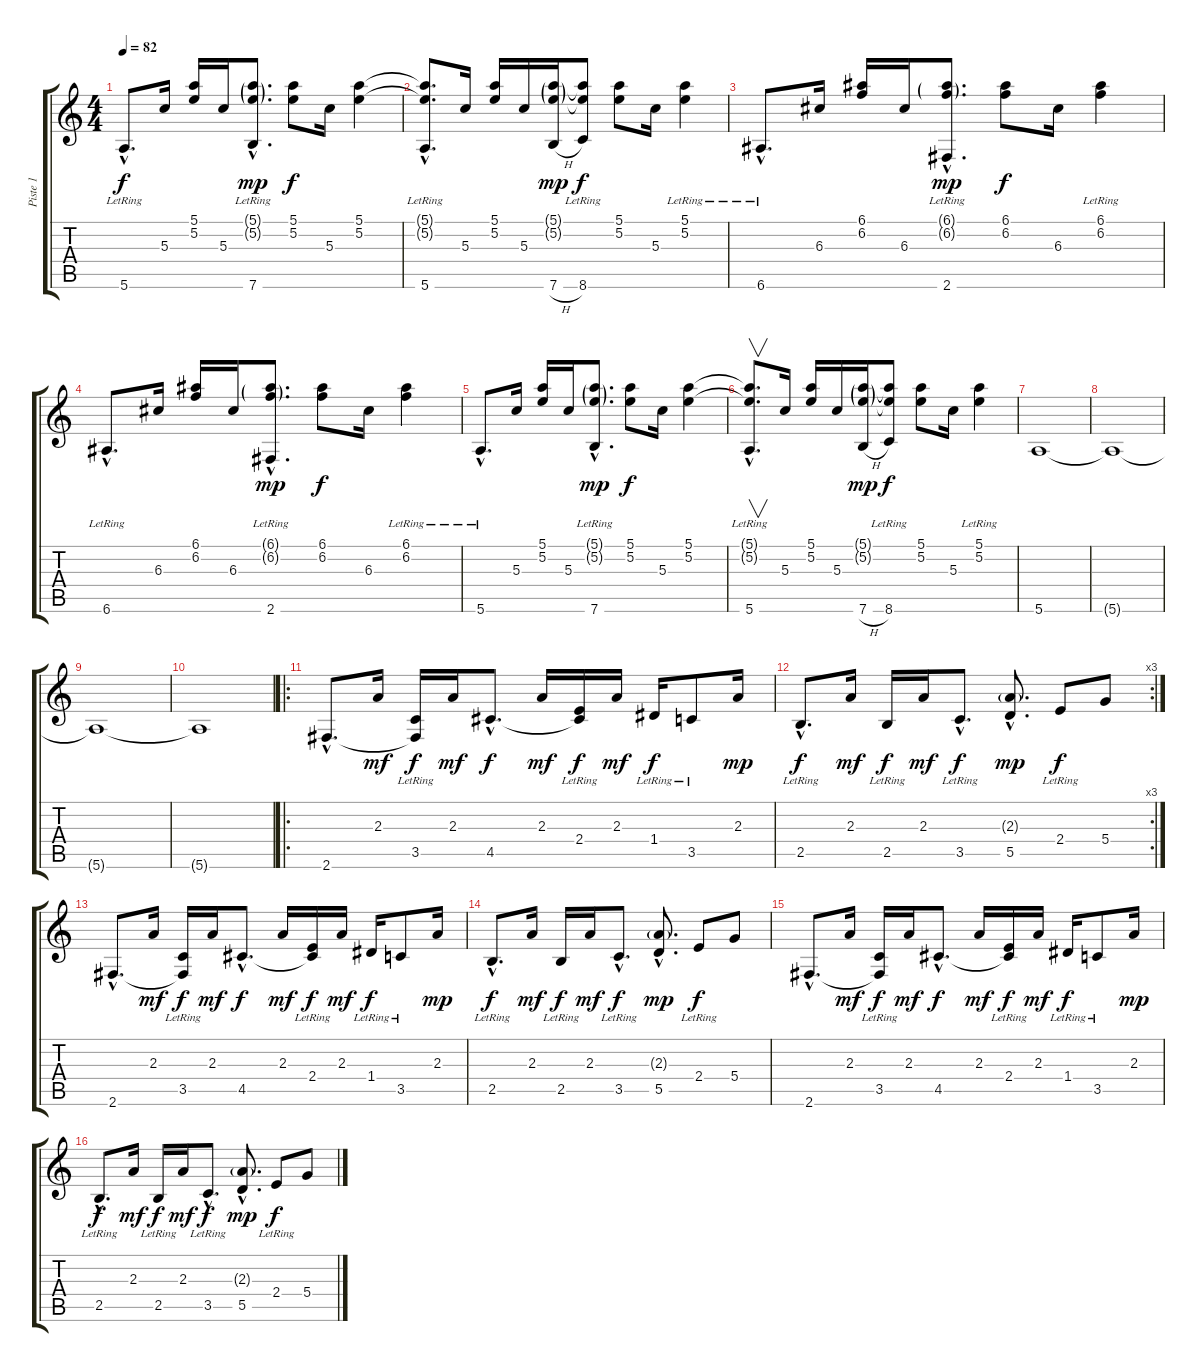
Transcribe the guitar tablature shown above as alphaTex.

\track ("Piste 1" "Piste 1") {instrument acousticguitarsteel}
\staff {score tabs}
\tuning (E4 B3 G3 D3 A2 E2) {hide}
\ts (4 4)
\tempo 82
\clef g2
\ks c
5.6{hac lr}.8{d dy f} 5.3.16 (5.1 5.2).16 5.3.16 (5.1{g hac} 5.2{g hac} 7.6{hac lr}).8{d dy mp} (5.1 5.2).8{dy f} 5.3.16 (5.1 5.2).4 |
(5.1{hac t} 5.2{hac t} 5.6{hac lr}).8{d} 5.3.16 (5.1 5.2).16 5.3.16 (5.1{g} 5.2{g} 7.6{h}).16{dy mp} (5.1{t} 5.2{t} 8.6{lr}).8{dy f} (5.1 5.2).8 5.3.16 (5.1{lr} 5.2{lr}).4 |
6.6{hac lr}.8{d} 6.3.16 (6.1 6.2).16 6.3.16 (6.1{g hac} 6.2{g hac} 2.6{hac lr}).8{d dy mp} (6.1 6.2).8{dy f} 6.3.16 (6.1{lr} 6.2{lr}).4 |
6.6{hac lr}.8{d} 6.3.16 (6.1 6.2).16 6.3.16 (6.1{g hac} 6.2{g hac} 2.6{hac lr}).8{d dy mp} (6.1 6.2).8{dy f} 6.3.16 (6.1{lr} 6.2{lr}).4 |
5.6{hac lr}.8{d} 5.3.16 (5.1 5.2).16 5.3.16 (5.1{g hac} 5.2{g hac} 7.6{hac lr}).8{d dy mp} (5.1 5.2).8{dy f} 5.3.16 (5.1 5.2).4 |
(5.1{hac t} 5.2{hac t} 5.6{hac lr}).8{v d} 5.3.16 (5.1 5.2).16 5.3.16 (5.1{g} 5.2{g} 7.6{h}).16{dy mp} (5.1{t} 5.2{t} 8.6{lr}).8{dy f} (5.1 5.2).8 5.3.16 (5.1{lr} 5.2{lr}).4 |
5.6.1 |
5.6{t}.1 |
5.6{t}.1 |
5.6{t}.1 |
\ro
2.6{hac}.8{d} 2.3.16{dy mf} (3.5{lr} 2.6{t}).16{dy f} 2.3.16{dy mf} 4.5{hac}.8{d dy f} 2.3.16{dy mf} (2.4{lr} 4.5{t}).16{dy f} 2.3.16{dy mf} 1.4{lr}.16{dy f} 3.5{lr}.8 2.3.16{dy mp} |
\rc 3
2.5{hac lr}.8{d dy f} 2.3.16{dy mf} 2.5{lr}.16{dy f} 2.3.16{dy mf} 3.5{hac lr}.8{d dy f} (2.3{g hac} 5.5{hac}).8{d dy mp} 2.4{lr}.8{dy f} 5.4.8 |
2.6{hac}.8{d} 2.3.16{dy mf} (3.5{lr} 2.6{t}).16{dy f} 2.3.16{dy mf} 4.5{hac}.8{d dy f} 2.3.16{dy mf} (2.4{lr} 4.5{t}).16{dy f} 2.3.16{dy mf} 1.4{lr}.16{dy f} 3.5{lr}.8 2.3.16{dy mp} |
2.5{hac lr}.8{d dy f} 2.3.16{dy mf} 2.5{lr}.16{dy f} 2.3.16{dy mf} 3.5{hac lr}.8{d dy f} (2.3{g hac} 5.5{hac}).8{d dy mp} 2.4{lr}.8{dy f} 5.4.8 |
2.6{hac}.8{d} 2.3.16{dy mf} (3.5{lr} 2.6{t}).16{dy f} 2.3.16{dy mf} 4.5{hac}.8{d dy f} 2.3.16{dy mf} (2.4{lr} 4.5{t}).16{dy f} 2.3.16{dy mf} 1.4{lr}.16{dy f} 3.5{lr}.8 2.3.16{dy mp} |
2.5{hac lr}.8{d dy f} 2.3.16{dy mf} 2.5{lr}.16{dy f} 2.3.16{dy mf} 3.5{hac lr}.8{d dy f} (2.3{g hac} 5.5{hac}).8{d dy mp} 2.4{lr}.8{dy f} 5.4.8
